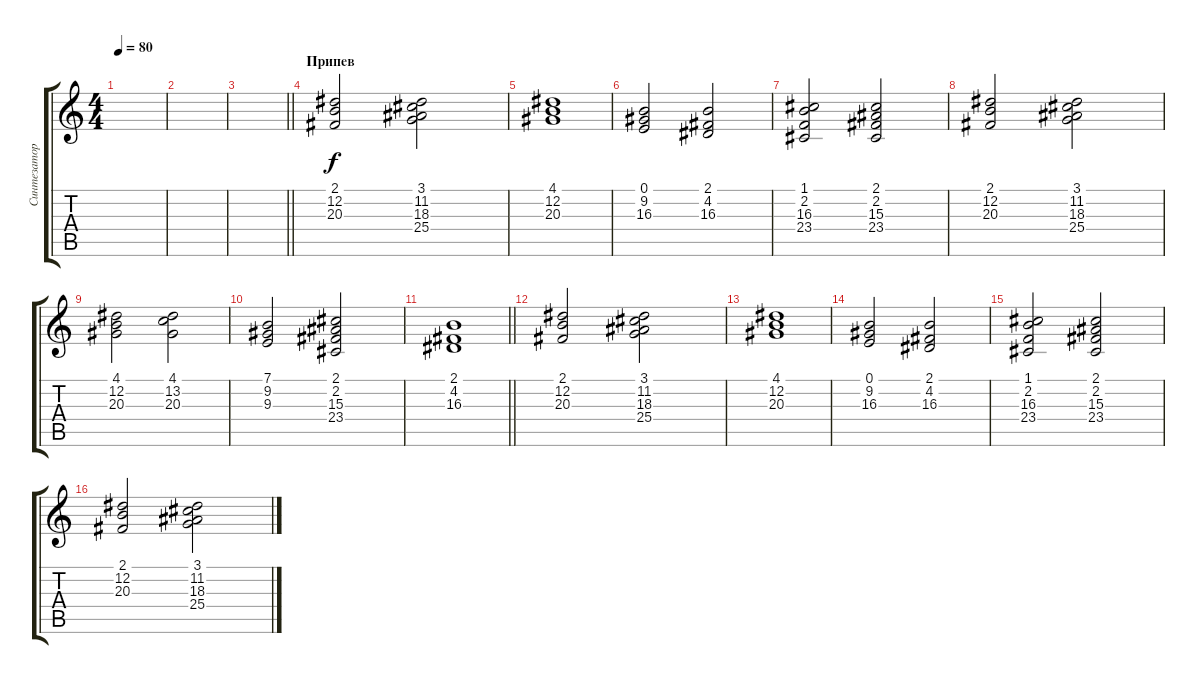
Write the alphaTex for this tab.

\track ("Синтезатор 1" "Синтезатор") {instrument stringensemble1}
\staff {score tabs}
\tuning (E4 B3 G3 D3 A2 E2) {hide}
\ts (4 4)
\tempo 80
\clef g2
\ks c
|
|
\barLineRight lightlight
|
\section ("" "Припев")
(2.1 12.2 20.3).2 (3.1 11.2 18.3 25.4).2 |
(4.1 12.2 20.3).1 |
(0.1 9.2 16.3).2 (2.1 4.2 16.3).2 |
(1.1 2.2 16.3 23.4).2 (2.1 2.2 15.3 23.4).2 |
(2.1 12.2 20.3).2 (3.1 11.2 18.3 25.4).2 |
(4.1 12.2 20.3).2 (4.1 13.2 20.3).2 |
(7.1 9.2 9.3).2 (2.1 2.2 15.3 23.4).2 |
\barLineRight lightlight
(2.1 4.2 16.3).1 |
(2.1 12.2 20.3).2 (3.1 11.2 18.3 25.4).2 |
(4.1 12.2 20.3).1 |
(0.1 9.2 16.3).2 (2.1 4.2 16.3).2 |
(1.1 2.2 16.3 23.4).2 (2.1 2.2 15.3 23.4).2 |
(2.1 12.2 20.3).2 (3.1 11.2 18.3 25.4).2
